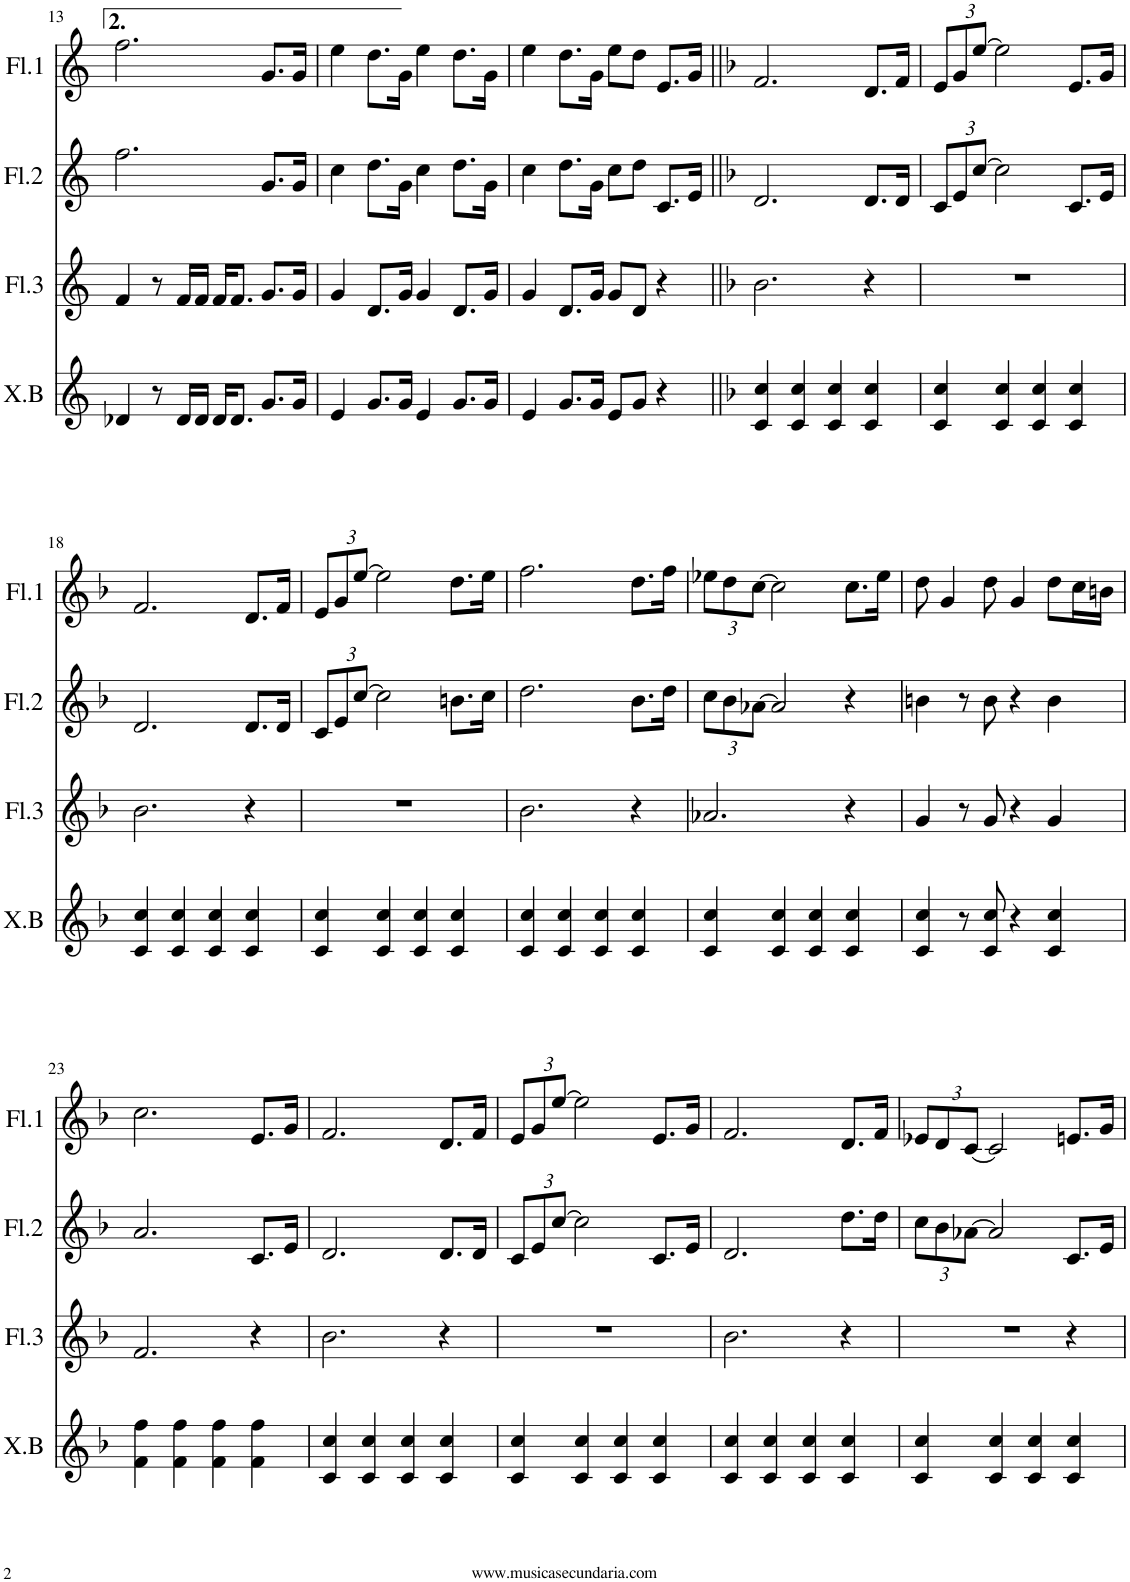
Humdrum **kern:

**kern	**kern	**kern	**kern
*part4	*part3	*part2	*part1
*staff4	*staff3	*staff2	*staff1
*I"Xil.B/Flauta	*I"Flauta 3	*I"Flauta 2	*I"Flauta 1
*I'X.B	*I'Fl.3	*I'Fl.2	*I'Fl.1
!!LO:PB:g=z
*clefG2	*clefG2	*clefG2	*clefG2
*k[]	*k[]	*k[]	*k[]
*M4/4	*M4/4	*M4/4	*M4/4
=13	=13	=13	=13
4d-X/	4f/	2.ff\	2.ff\
8r	8r	.	.
16d-/LL	16f/LL	.	.
16d-/JJ	16f/JJ	.	.
16d-/KL	16f/KL	.	.
8.d-/J	8.f/J	.	.
8.g/L	8.g/L	8.g/L	8.g/L
16g/Jk	16g/Jk	16g/Jk	16g/Jk
=14	=14	=14	=14
4e/	4g/	4cc\	4ee\
8.g/L	8.d/L	8.dd\L	8.dd\L
16g/Jk	16g/Jk	16g\Jk	16g\Jk
4e/	4g/	4cc\	4ee\
8.g/L	8.d/L	8.dd\L	8.dd\L
16g/Jk	16g/Jk	16g\Jk	16g\Jk
=15	=15	=15	=15
4e/	4g/	4cc\	4ee\
8.g/L	8.d/L	8.dd\L	8.dd\L
16g/Jk	16g/Jk	16g\Jk	16g\Jk
8e/L	8g/L	8cc\L	8ee\L
8g/J	8d/J	8dd\J	8dd\J
4r	4r	8.c/L	8.e/L
.	.	16e/Jk	16g/Jk
=16||	=16||	=16||	=16||
*k[b-]	*k[b-]	*k[b-]	*k[b-]
4c/ 4cc/	2.b-\	2.d/	2.f/
4c/ 4cc/	.	.	.
4c/ 4cc/	.	.	.
4c/ 4cc/	4r	8.d/L	8.d/L
.	.	16d/Jk	16f/Jk
=17	=17	=17	=17
*	*	*Xbrackettup	*Xbrackettup
4c/ 4cc/	1r	12c/L	12e/L
.	.	12e/	12g/
.	.	[12cc/J	[12ee/J
4c/ 4cc/	.	2cc\]	2ee\]
4c/ 4cc/	.	.	.
4c/ 4cc/	.	8.c/L	8.e/L
.	.	16e/Jk	16g/Jk
!!LO:LB:g=z
=18	=18	=18	=18
4c/ 4cc/	2.b-\	2.d/	2.f/
4c/ 4cc/	.	.	.
4c/ 4cc/	.	.	.
4c/ 4cc/	4r	8.d/L	8.d/L
.	.	16d/Jk	16f/Jk
=19	=19	=19	=19
4c/ 4cc/	1r	12c/L	12e/L
.	.	12e/	12g/
.	.	[12cc/J	[12ee/J
4c/ 4cc/	.	2cc\]	2ee\]
4c/ 4cc/	.	.	.
4c/ 4cc/	.	8.bn\L	8.dd\L
.	.	16cc\Jk	16ee\Jk
=20	=20	=20	=20
4c/ 4cc/	2.b-\	2.dd\	2.ff\
4c/ 4cc/	.	.	.
4c/ 4cc/	.	.	.
4c/ 4cc/	4r	8.b-\L	8.dd\L
.	.	16dd\Jk	16ff\Jk
=21	=21	=21	=21
4c/ 4cc/	2.a-X/	12cc\L	12ee-X\L
.	.	12b-\	12dd\
.	.	[12a-X\J	[12cc\J
4c/ 4cc/	.	2a-/]	2cc\]
4c/ 4cc/	.	.	.
4c/ 4cc/	4r	4r	8.cc\L
.	.	.	16ee-\Jk
=22	=22	=22	=22
4c/ 4cc/	4g/	4bn\	8dd\
.	.	.	4g/
8r	8r	8r	.
8c/ 8cc/	8g/	8b\	8dd\
4r	4r	4r	4g/
4c/ 4cc/	4g/	4b\	8dd\L
.	.	.	16cc\L
.	.	.	16bn\JJ
!!LO:LB:g=z
=23	=23	=23	=23
4f\ 4ff\	2.f/	2.a/	2.cc\
4f\ 4ff\	.	.	.
4f\ 4ff\	.	.	.
4f\ 4ff\	4r	8.c/L	8.e/L
.	.	16e/Jk	16g/Jk
=24	=24	=24	=24
4c/ 4cc/	2.b-\	2.d/	2.f/
4c/ 4cc/	.	.	.
4c/ 4cc/	.	.	.
4c/ 4cc/	4r	8.d/L	8.d/L
.	.	16d/Jk	16f/Jk
=25	=25	=25	=25
4c/ 4cc/	1r	12c/L	12e/L
.	.	12e/	12g/
.	.	[12cc/J	[12ee/J
4c/ 4cc/	.	2cc\]	2ee\]
4c/ 4cc/	.	.	.
4c/ 4cc/	.	8.c/L	8.e/L
.	.	16e/Jk	16g/Jk
=26	=26	=26	=26
4c/ 4cc/	2.b-\	2.d/	2.f/
4c/ 4cc/	.	.	.
4c/ 4cc/	.	.	.
4c/ 4cc/	4r	8.dd\L	8.d/L
.	.	16dd\Jk	16f/Jk
=27	=27	=27	=27
4c/ 4cc/	1r	12cc\L	12e-X/L
.	.	12b-\	12d/
.	.	[12a-X\J	[12c/J
4c/ 4cc/	.	2a-/]	2c/]
4c/ 4cc/	.	.	.
4c/ 4cc/	.	8.c/L	8.en/L
.	.	16e/Jk	16g/Jk
4ryy	4r	4ryy	4ryy
=	=	=	=
*-	*-	*-	*-
